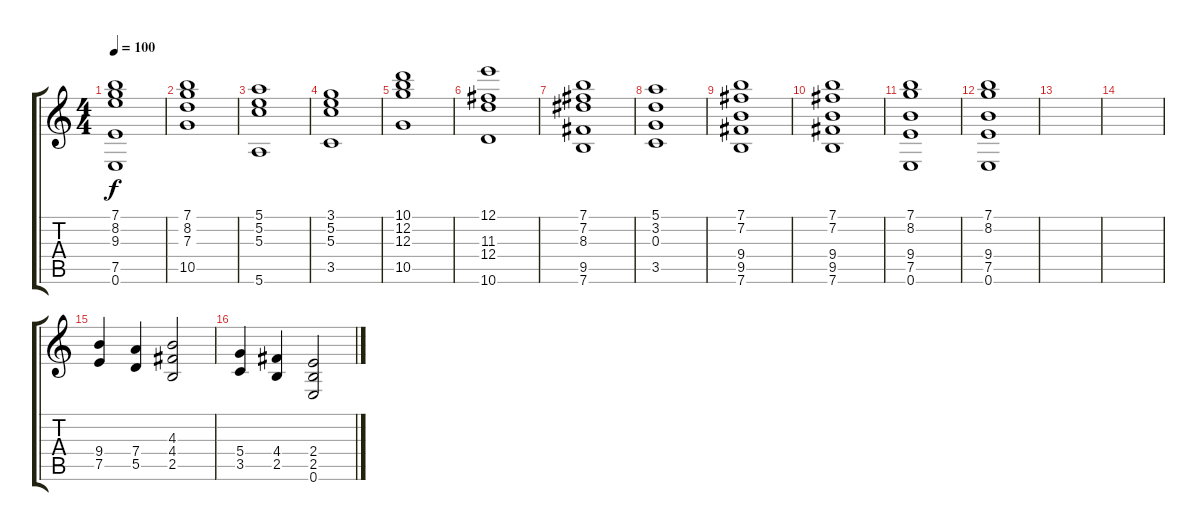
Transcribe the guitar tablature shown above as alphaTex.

\track "" {instrument overdrivenguitar}
\staff {score tabs}
\tuning (E4 B3 G3 D3 A2 E2) {hide}
\ts (4 4)
\tempo 100
\clef g2
\ks c
(7.1 8.2 9.3 7.5 0.6).1{dy f instrument overdrivenguitar} |
(7.1 8.2 7.3 10.5).1 |
(5.1 5.2 5.3 5.6).1 |
(3.1 5.2 5.3 3.5).1 |
(10.1 12.2 12.3 10.5).1 |
(12.1 11.3 12.4 10.6).1 |
(7.1 7.2 8.3 9.5 7.6).1 |
(5.1 3.2 0.3 3.5).1 |
(7.1 7.2 9.4 9.5 7.6).1 |
(7.1 7.2 9.4 9.5 7.6).1 |
(7.1 8.2 9.4 7.5 0.6).1 |
(7.1 8.2 9.4 7.5 0.6).1 |
|
|
(9.4 7.5).4 (7.4 5.5).4 (4.3 4.4 2.5).2 |
(5.4 3.5).4 (4.4 2.5).4 (2.4 2.5 0.6).2
